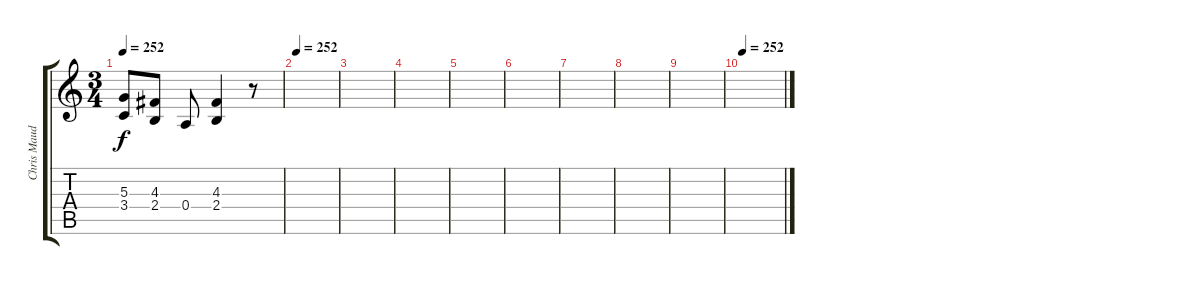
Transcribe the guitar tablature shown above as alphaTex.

\track ("Chris Maudling (Rhythm)" "Chris Maud") {instrument distortionguitar}
\staff {score tabs}
\tuning (B3 Gb3 D3 A2 E2 B1) {hide}
\ts (3 4)
\tempo 252
\clef g2
\ks c
(5.3 3.4).8{dy f} (4.3 2.4).8 0.4.8 (4.3 2.4).4 r.8 |
\tempo 252
|
|
|
|
|
|
|
|
\tempo 252
